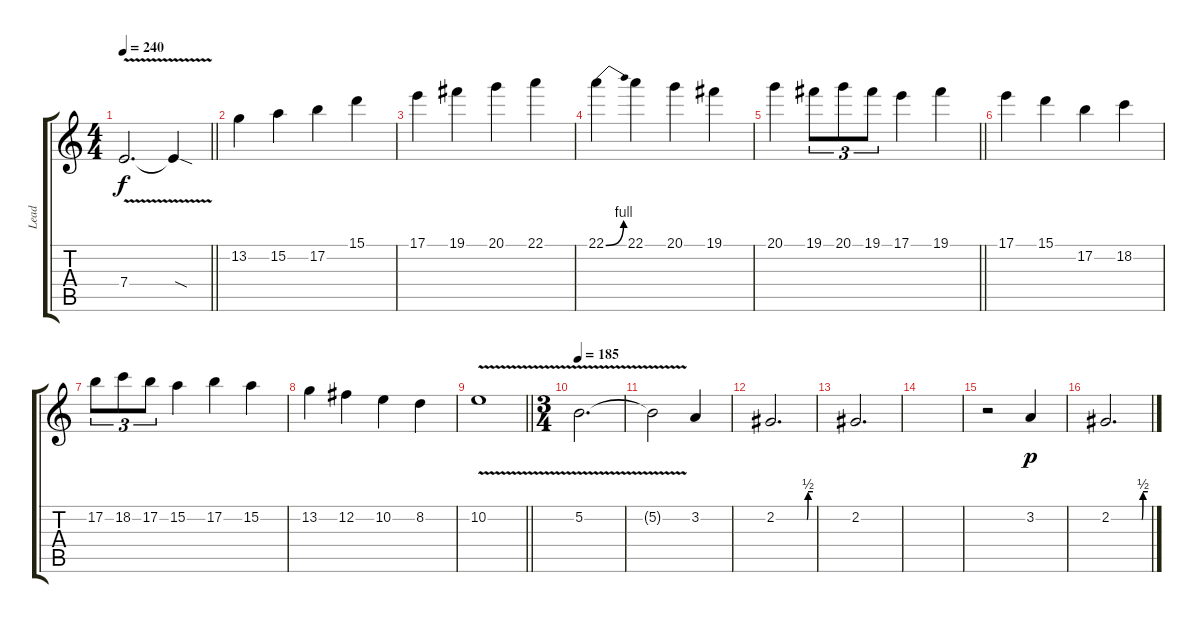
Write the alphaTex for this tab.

\track ("Lead" "Lead") {instrument distortionguitar}
\staff {score tabs}
\tuning (B3 Gb3 D3 A2 E2 B1) {hide}
\ts (4 4)
\tempo 240
\clef g2
\barLineRight lightlight
\ks c
7.4{v}.2{d dy f} 7.4{sod t}.4 |
13.2.4 15.2.4 17.2.4 15.1.4 |
17.1.4 19.1.4 20.1.4 22.1.4 |
22.1{be (bend 0 0 60 4)}.4 22.1.4 20.1.4 19.1.4 |
\barLineRight lightlight
20.1.4 19.1.8{tu (3 2)} 20.1.8{tu (3 2)} 19.1.8{tu (3 2)} 17.1.4 19.1.4 |
17.1.4 15.1.4 17.2.4 18.2.4 |
17.2.8{tu (3 2)} 18.2.8{tu (3 2)} 17.2.8{tu (3 2)} 15.2.4 17.2.4 15.2.4 |
13.2.4 12.2.4 10.2.4 8.2.4 |
\barLineRight lightlight
10.2{v}.1 |
\ts (3 4)
\tempo 185
5.2{v}.2{d} |
5.2{t}.2 3.2.4 |
2.2{be (custom 0 0 50 0 52 2 60 2)}.2{d} |
2.2.2{d} |
|
r.2 3.2.4{dy p} |
2.2{be (custom 0 0 50 0 52 2 60 2)}.2{d}
